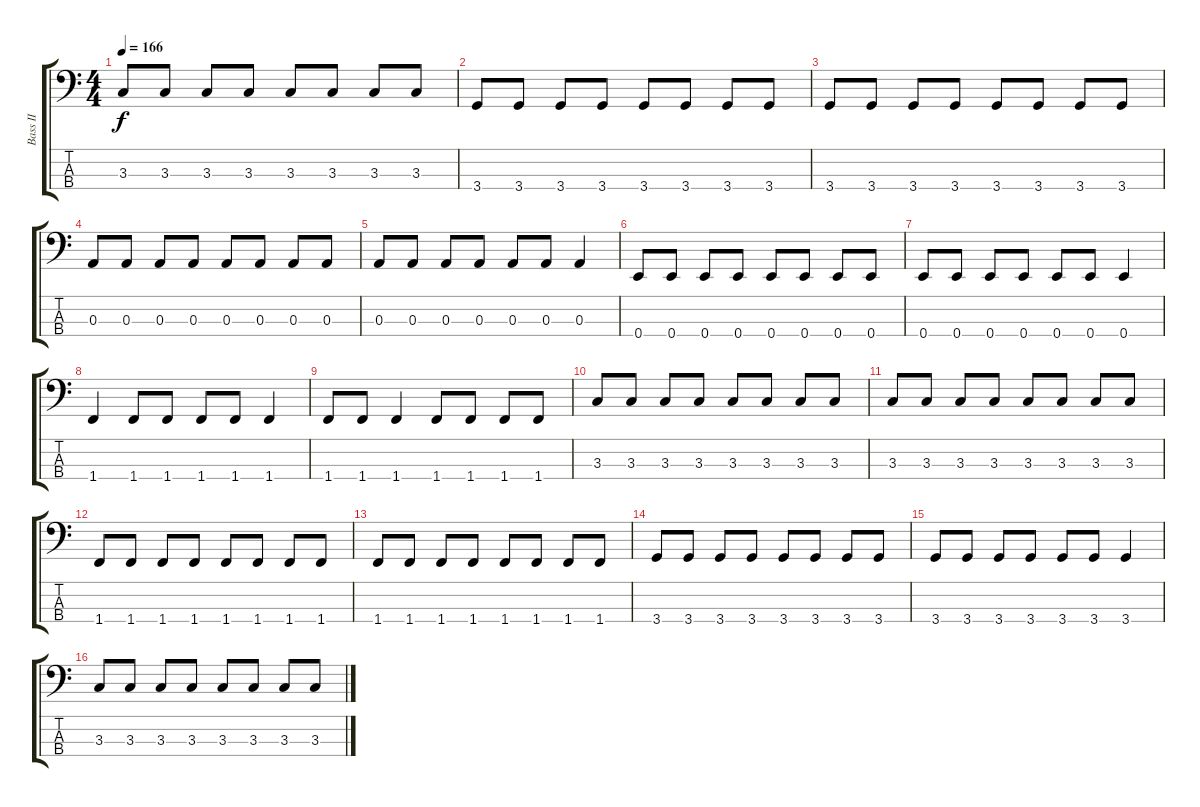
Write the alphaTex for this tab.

\track ("Bass II" "Bass II") {instrument electricbasspick}
\staff {score tabs}
\tuning (G2 D2 A1 E1) {hide}
\ts (4 4)
\tempo 166
\clef f4
\ks c
3.3.8{dy f} 3.3.8 3.3.8 3.3.8 3.3.8 3.3.8 3.3.8 3.3.8 |
3.4.8 3.4.8 3.4.8 3.4.8 3.4.8 3.4.8 3.4.8 3.4.8 |
3.4.8 3.4.8 3.4.8 3.4.8 3.4.8 3.4.8 3.4.8 3.4.8 |
0.3.8 0.3.8 0.3.8 0.3.8 0.3.8 0.3.8 0.3.8 0.3.8 |
0.3.8 0.3.8 0.3.8 0.3.8 0.3.8 0.3.8 0.3.4 |
0.4.8 0.4.8 0.4.8 0.4.8 0.4.8 0.4.8 0.4.8 0.4.8 |
0.4.8 0.4.8 0.4.8 0.4.8 0.4.8 0.4.8 0.4.4 |
1.4.4 1.4.8 1.4.8 1.4.8 1.4.8 1.4.4 |
1.4.8 1.4.8 1.4.4 1.4.8 1.4.8 1.4.8 1.4.8 |
3.3.8 3.3.8 3.3.8 3.3.8 3.3.8 3.3.8 3.3.8 3.3.8 |
3.3.8 3.3.8 3.3.8 3.3.8 3.3.8 3.3.8 3.3.8 3.3.8 |
1.4.8 1.4.8 1.4.8 1.4.8 1.4.8 1.4.8 1.4.8 1.4.8 |
1.4.8 1.4.8 1.4.8 1.4.8 1.4.8 1.4.8 1.4.8 1.4.8 |
3.4.8 3.4.8 3.4.8 3.4.8 3.4.8 3.4.8 3.4.8 3.4.8 |
3.4.8 3.4.8 3.4.8 3.4.8 3.4.8 3.4.8 3.4.4 |
3.3.8 3.3.8 3.3.8 3.3.8 3.3.8 3.3.8 3.3.8 3.3.8
